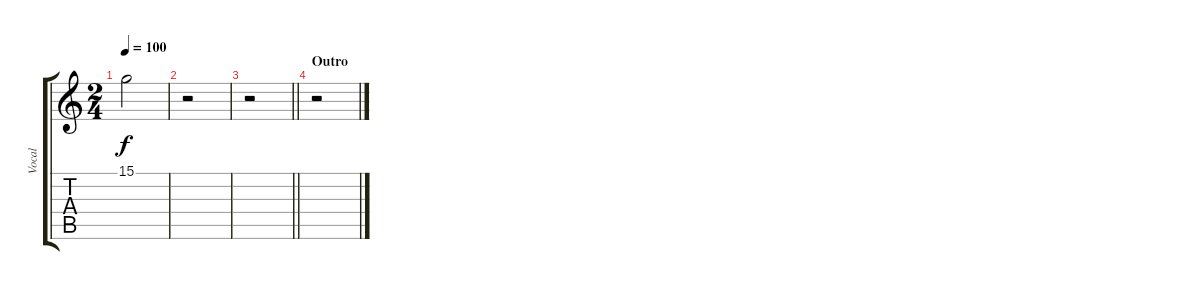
\track ("Vocal" "Vocal") {instrument voiceoohs}
\staff {score tabs}
\tuning (E4 B3 G3 D3 A2 E2) {hide}
\ts (2 4)
\tempo 100
\clef g2
\ks c
15.1{t}.2{dy f} |
r.2 |
\barLineRight lightlight
r.2 |
\section ("" "Outro")
r.2
